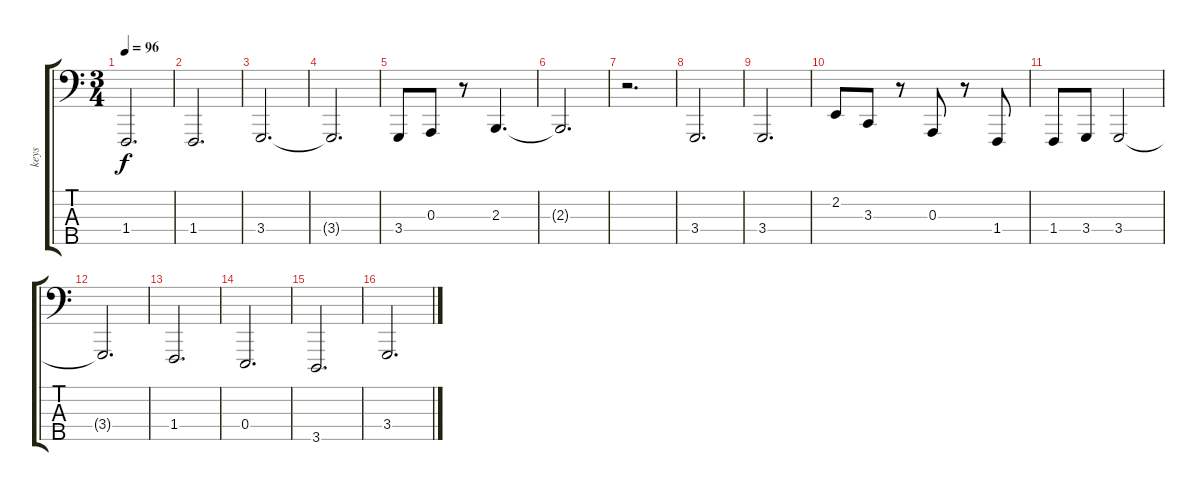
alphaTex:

\track ("keys" "keys") {instrument electricgrandpiano}
\staff {score tabs}
\tuning (G2 D2 A1 E1 B0) {hide}
\ts (3 4)
\tempo 96
\clef f4
\ks c
1.4.2{d dy f} |
1.4.2{d} |
3.4.2{d} |
3.4{t}.2{d} |
3.4.8 0.3.8 r.8 2.3.4{d} |
2.3{t}.2{d} |
r.2{d} |
3.4.2{d} |
3.4.2{d} |
2.2.8 3.3.8 r.8 0.3.8 r.8 1.4.8 |
1.4.8 3.4.8 3.4.2 |
3.4{t}.2{d} |
1.4.2{d} |
0.4.2{d} |
3.5.2{d} |
3.4.2{d}
